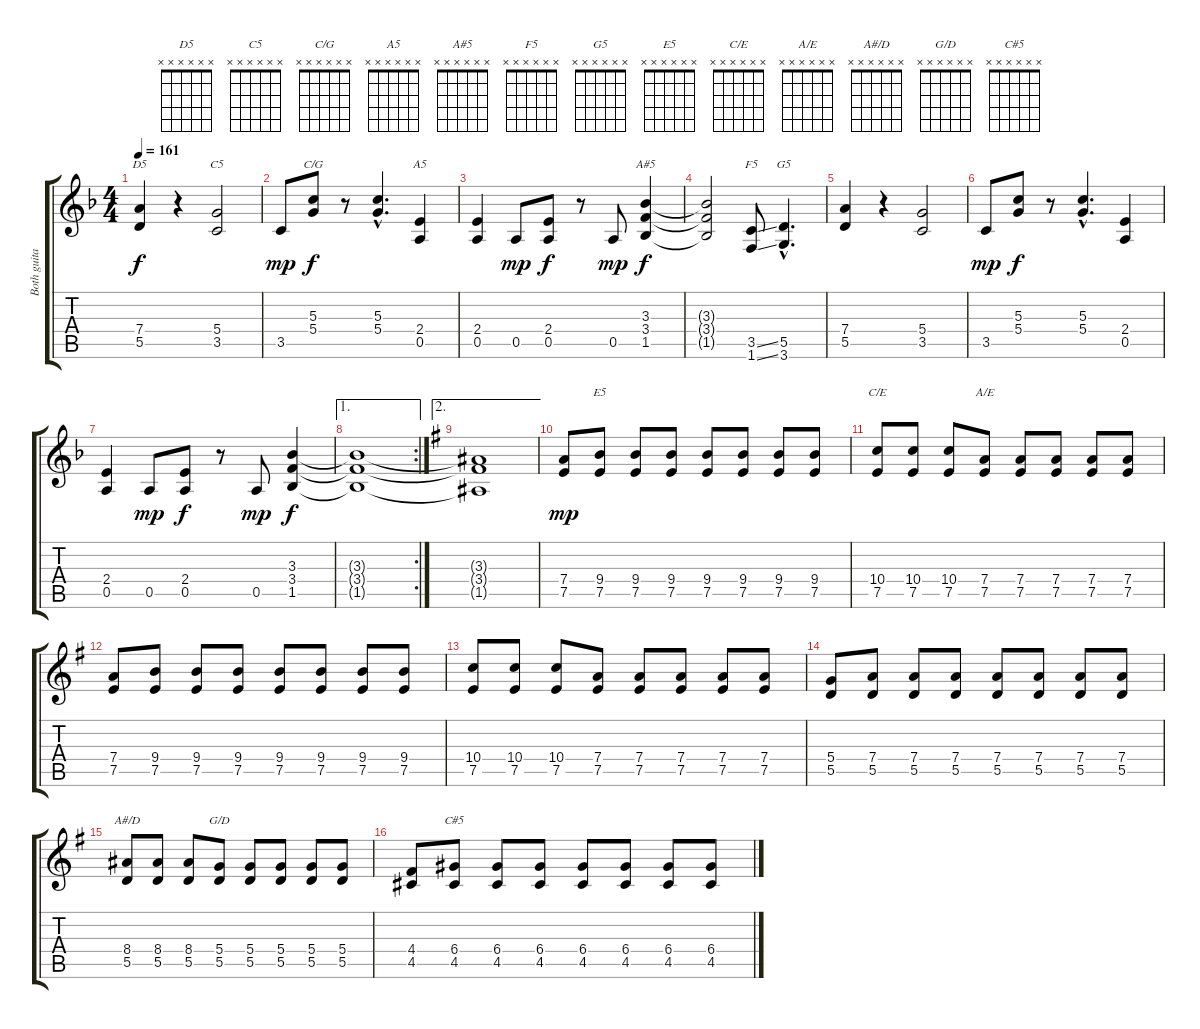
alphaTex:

\track ("Both guitars" "Both guita") {instrument overdrivenguitar}
\staff {score tabs}
\tuning (E4 B3 G3 D3 A2 E2) {hide}
\chord ("D5" x x x x x x) {firstfret 0}
\chord ("C5" x x x x x x) {firstfret 0}
\chord ("C/G" x x x x x x) {firstfret 0}
\chord ("A5" x x x x x x) {firstfret 0}
\chord ("A#5" x x x x x x) {firstfret 0}
\chord ("F5" x x x x x x) {firstfret 0}
\chord ("G5" x x x x x x) {firstfret 0}
\chord ("E5" x x x x x x) {firstfret 0}
\chord ("C/E" x x x x x x) {firstfret 0}
\chord ("A/E" x x x x x x) {firstfret 0}
\chord ("A#/D" x x x x x x) {firstfret 0}
\chord ("G/D" x x x x x x) {firstfret 0}
\chord ("C#5" x x x x x x) {firstfret 0}
\ts (4 4)
\tempo 161
\clef g2
\ks f
(7.4 5.5).4{ch "D5" dy f} r.4 (5.4 3.5).2{ch "C5"} |
3.5.8{dy mp} (5.3 5.4).8{ch "C/G" dy f} r.8 (5.3{hac} 5.4{hac}).4{d} (2.4 0.5).4{ch "A5"} |
(2.4 0.5).4 0.5.8{dy mp} (2.4 0.5).8{dy f} r.8 0.5.8{dy mp} (3.3 3.4 1.5).4{ch "A#5" dy f} |
(3.3{t} 3.4{t} 1.5{t}).2 (3.5{ss} 1.6{ss}).8{ch "F5"} (5.5{hac} 3.6{hac}).4{d ch "G5"} |
(7.4 5.5).4 r.4 (5.4 3.5).2 |
3.5.8{dy mp} (5.3 5.4).8{dy f} r.8 (5.3{hac} 5.4{hac}).4{d} (2.4 0.5).4 |
(2.4 0.5).4 0.5.8{dy mp} (2.4 0.5).8{dy f} r.8 0.5.8{dy mp} (3.3 3.4 1.5).4{dy f} |
\ae 1
\rc 2
(3.3{t} 3.4{t} 1.5{t}).1 |
\ae 2
\ks g
(3.3{t} 3.4{t} 1.5{t}).1 |
(7.4 7.5).8{dy mp} (9.4 7.5).8{ch "E5"} (9.4 7.5).8 (9.4 7.5).8 (9.4 7.5).8 (9.4 7.5).8 (9.4 7.5).8 (9.4 7.5).8 |
(10.4 7.5).8{ch "C/E"} (10.4 7.5).8 (10.4 7.5).8 (7.4 7.5).8{ch "A/E"} (7.4 7.5).8 (7.4 7.5).8 (7.4 7.5).8 (7.4 7.5).8 |
(7.4 7.5).8 (9.4 7.5).8 (9.4 7.5).8 (9.4 7.5).8 (9.4 7.5).8 (9.4 7.5).8 (9.4 7.5).8 (9.4 7.5).8 |
(10.4 7.5).8 (10.4 7.5).8 (10.4 7.5).8 (7.4 7.5).8 (7.4 7.5).8 (7.4 7.5).8 (7.4 7.5).8 (7.4 7.5).8 |
(5.4 5.5).8 (7.4 5.5).8 (7.4 5.5).8 (7.4 5.5).8 (7.4 5.5).8 (7.4 5.5).8 (7.4 5.5).8 (7.4 5.5).8 |
(8.4 5.5).8{ch "A#/D"} (8.4 5.5).8 (8.4 5.5).8 (5.4 5.5).8{ch "G/D"} (5.4 5.5).8 (5.4 5.5).8 (5.4 5.5).8 (5.4 5.5).8 |
(4.4 4.5).8 (6.4 4.5).8{ch "C#5"} (6.4 4.5).8 (6.4 4.5).8 (6.4 4.5).8 (6.4 4.5).8 (6.4 4.5).8 (6.4 4.5).8
